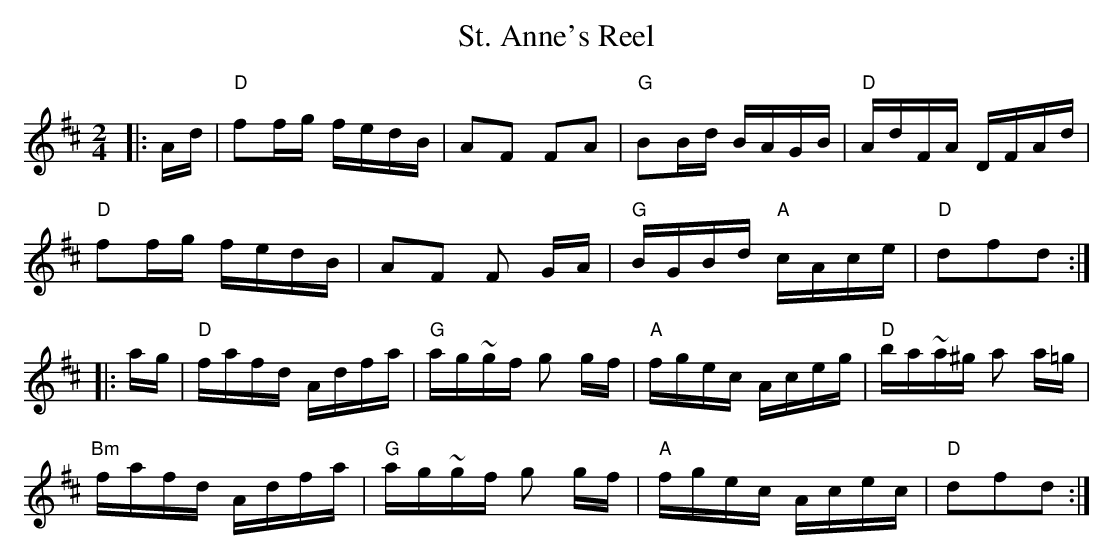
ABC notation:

X:1
T: St. Anne's Reel
M: 2/4
L: 1/16
K: D
|:Ad|\
"D"f2fg fedB|A2F2 F2A2|"G"B2Bd BAGB|"D"AdFA DFAd|
"D"f2fg fedB|A2F2 F2 GA|"G"BGBd "A"cAce|"D"d2f2d2:|
|:ag|\
"D"fafd Adfa|"G"ag~gf g2 gf|"A"fgec Aceg|"D"ba~a^g a2 a=g|
"Bm"fafd Adfa|"G"ag~gf g2 gf|"A"fgec Acec|"D"d2f2d2:|
